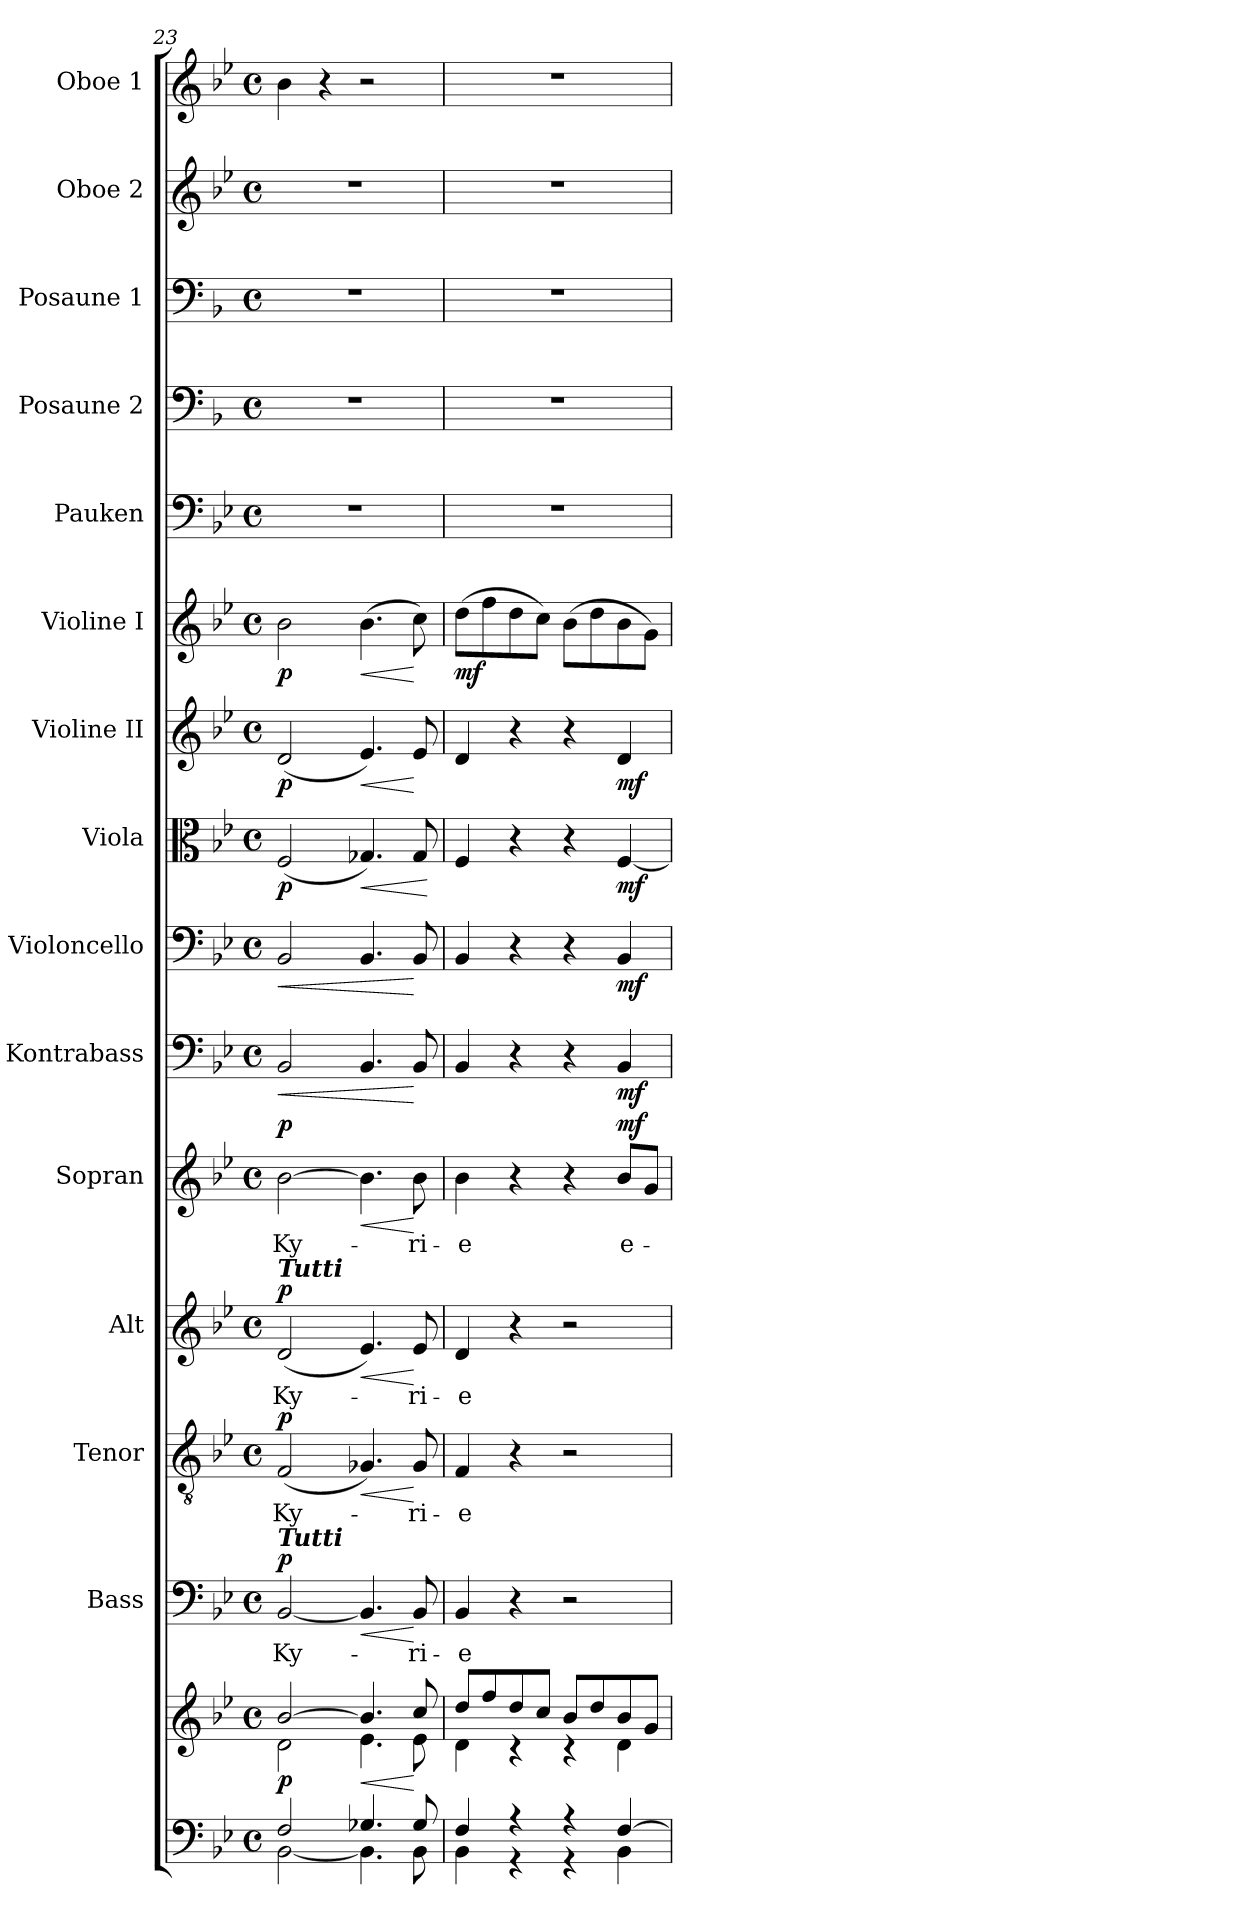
**kern	**kern	**dynam	**kern	**text	**dynam	**kern	**text	**dynam	**kern	**text	**dynam	**kern	**text	**dynam	**kern	**dynam	**kern	**dynam	**kern	**dynam	**kern	**dynam	**kern	**dynam	**kern	**kern	**kern	**kern	**kern
*part15	*part15	*part15	*part14	*part14	*part14	*part13	*part13	*part13	*part12	*part12	*part12	*part11	*part11	*part11	*part10	*part10	*part9	*part9	*part8	*part8	*part7	*part7	*part6	*part6	*part5	*part4	*part3	*part2	*part1
*staff16	*staff15	*staff15/16	*staff14	*staff14	*staff14	*staff13	*staff13	*staff13	*staff12	*staff12	*staff12	*staff11	*staff11	*staff11	*staff10	*staff10	*staff9	*staff9	*staff8	*staff8	*staff7	*staff7	*staff6	*staff6	*staff5	*staff4	*staff3	*staff2	*staff1
*	*	*	*I"Bass	*	*	*I"Tenor	*	*	*I"Alt	*	*	*I"Sopran	*	*	*I"Kontrabass	*	*I"Violoncello	*	*I"Viola	*	*I"Violine II	*	*I"Violine I	*	*I"Pauken	*I"Posaune 2	*I"Posaune 1	*I"Oboe 2	*I"Oboe 1
*	*	*	*I'B.	*	*	*I'T.	*	*	*I'A.	*	*	*I'S.	*	*	*I'Kb.	*	*I'Vc.	*	*I'Vla.	*	*I'Vl. II	*	*I'Vl. I	*	*I'Pk.	*I'Pos. 2	*I'Pos. 1	*I'Ob. 2	*I'Ob. 1
*clefF4	*clefG2	*	*clefF4	*	*	*clefGv2	*	*	*clefG2	*	*	*clefG2	*	*	*clefF4	*	*clefF4	*	*clefC3	*	*clefG2	*	*clefG2	*	*clefF4	*clefF4	*clefF4	*clefG2	*clefG2
*	*	*	*	*	*	*	*	*	*	*	*	*	*	*	*ITrd7c12	*	*	*	*	*	*	*	*	*	*	*ITrd4c7	*ITrd4c7	*	*
*k[b-e-]	*k[b-e-]	*	*k[b-e-]	*	*	*k[b-e-]	*	*	*k[b-e-]	*	*	*k[b-e-]	*	*	*k[b-e-]	*	*k[b-e-]	*	*k[b-e-]	*	*k[b-e-]	*	*k[b-e-]	*	*k[b-e-]	*k[b-e-]	*k[b-e-]	*k[b-e-]	*k[b-e-]
*B-:	*B-:	*	*B-:	*	*	*B-:	*	*	*B-:	*	*	*B-:	*	*	*B-:	*	*B-:	*	*B-:	*	*B-:	*	*B-:	*	*B-:	*B-:	*B-:	*B-:	*B-:
*M4/4	*M4/4	*	*M4/4	*	*	*M4/4	*	*	*M4/4	*	*	*M4/4	*	*	*M4/4	*	*M4/4	*	*M4/4	*	*M4/4	*	*M4/4	*	*M4/4	*M4/4	*M4/4	*M4/4	*M4/4
*met(c)	*met(c)	*	*met(c)	*	*	*met(c)	*	*	*met(c)	*	*	*met(c)	*	*	*met(c)	*	*met(c)	*	*met(c)	*	*met(c)	*	*met(c)	*	*met(c)	*met(c)	*met(c)	*met(c)	*met(c)
=23	=23	=23	=23	=23	=23	=23	=23	=23	=23	=23	=23	=23	=23	=23	=23	=23	=23	=23	=23	=23	=23	=23	=23	=23	=23	=23	=23	=23	=23
*^	*^	*	*	*	*	*	*	*	*	*	*	*	*	*	*	*	*	*	*	*	*	*	*	*	*	*	*	*	*
!	!	!	!	!	!	!	!	!	!	!	!LO:TX:a:Bi:t=Tutti	!	!	!	!	!	!	!	!	!	!	!	!	!	!	!	!	!	!	!	!
!	!	!	!	!	!LO:TX:a:Bi:t=Tutti	!	!	!	!	!	!	!	!	!	!	!	!	!	!	!	!	!	!	!	!	!	!	!	!	!	!
!	!	!	!	!LO:DY:b	!	!LO:LY:b	!LO:DY:a	!	!LO:LY:b	!LO:DY:a	!	!LO:LY:b	!LO:DY:a	!	!LO:LY:b	!LO:DY:a	!	!LO:HP:b	!	!LO:HP:b	!	!LO:DY:b	!	!LO:DY:b	!	!LO:DY:b	!	!	!	!	!
2F/	[<2BB-\	[>2b-/	2d\	p	[2BB-/	Ky-	p	(<2F/	Ky-	p	(<2d/	Ky-	p	[2b-\	Ky-	p	2BBB-/	<	2BB-/	<	(<2F/	p	(<2d/	p	2b-\	p	1r	1r	1r	1r	4b-\
.	.	.	.	.	.	.	.	.	.	.	.	.	.	.	.	.	.	.	.	.	.	.	.	.	.	.	.	.	.	.	4r
!	!	!	!	!LO:HP:b	!	!	!LO:HP:b	!	!	!LO:HP:b	!	!	!LO:HP:b	!	!	!LO:HP:b	!	!	!	!	!	!LO:HP:b	!	!LO:HP:b	!	!LO:HP:b	!	!	!	!	!
4.G-X/	4.BB-\]	4.b-/]	4.e-\	<	4.BB-/]	.	<	4.G-X/)	.	<	4.e-/)	.	<	4.b-\]	.	<	4.BBB-/	.	4.BB-/	.	4.G-X/)	<	4.e-/)	<	(>4.b-\	<	.	.	.	.	2r
!	!	!	!	!	!	!LO:LY:b	!	!	!LO:LY:b	!	!	!LO:LY:b	!	!	!LO:LY:b	!	!	!	!	!	!	!	!	!	!	!	!	!	!	!	!
8G-/	8BB-\	8cc/	8e-\	[	8BB-/	-ri-	[	8G-/	-ri-	[	8e-/	-ri-	[	8b-\	-ri-	[	8BBB-/	[	8BB-/	[	8G-/	.	8e-/	[	8cc\)	[	.	.	.	.	.
*v	*v	*	*	*	*	*	*	*	*	*	*	*	*	*	*	*	*	*	*	*	*	*	*	*	*	*	*	*	*	*	*
*	*v	*v	*	*	*	*	*	*	*	*	*	*	*	*	*	*	*	*	*	*	*	*	*	*	*	*	*	*	*	*
.	.	.	.	.	.	.	.	.	.	.	.	.	.	.	.	.	.	.	.	[	.	.	.	.	.	.	.	.	.
=24	=24	=24	=24	=24	=24	=24	=24	=24	=24	=24	=24	=24	=24	=24	=24	=24	=24	=24	=24	=24	=24	=24	=24	=24	=24	=24	=24	=24	=24
*^	*^	*	*	*	*	*	*	*	*	*	*	*	*	*	*	*	*	*	*	*	*	*	*	*	*	*	*	*	*
!	!	!	!	!	!	!LO:LY:b	!	!	!LO:LY:b	!	!	!LO:LY:b	!	!	!LO:LY:b	!	!	!	!	!	!	!	!	!	!	!LO:DY:b	!	!	!	!	!
4F/	4BB-\	8dd/L	4d\	.	4BB-/	-e	.	4F/	-e	.	4d/	-e	.	4b-\	-e	.	4BBB-/	.	4BB-/	.	4F/	.	4d/	.	(>8dd\L	mf	1r	1r	1r	1r	1r
.	.	8ff/	.	.	.	.	.	.	.	.	.	.	.	.	.	.	.	.	.	.	.	.	.	.	8ff\	.	.	.	.	.	.
4r	4r	8dd/	4rc	.	4r	.	.	4r	.	.	4r	.	.	4r	.	.	4r	.	4r	.	4r	.	4r	.	8dd\	.	.	.	.	.	.
.	.	8cc/J	.	.	.	.	.	.	.	.	.	.	.	.	.	.	.	.	.	.	.	.	.	.	8cc\J)	.	.	.	.	.	.
4r	4r	8b-/L	4rc	.	2r	.	.	2r	.	.	2r	.	.	4r	.	.	4r	.	4r	.	4r	.	4r	.	(>8b-\L	.	.	.	.	.	.
.	.	8dd/	.	.	.	.	.	.	.	.	.	.	.	.	.	.	.	.	.	.	.	.	.	.	8dd\	.	.	.	.	.	.
!	!	!	!	!	!	!	!	!	!	!	!	!	!	!	!LO:LY:b	!LO:DY:a	!	!LO:DY:b	!	!LO:DY:b	!	!LO:DY:b	!	!LO:DY:b	!	!	!	!	!	!	!
[>4F/	4BB-\	8b-/	4d\	.	.	.	.	.	.	.	.	.	.	8b-/L	e-	mf	4BBB-/	mf	4BB-/	mf	[4F/	mf	4d/	mf	8b-\	.	.	.	.	.	.
.	.	8g/J	.	.	.	.	.	.	.	.	.	.	.	8g/J	.	.	.	.	.	.	.	.	.	.	8g\J)	.	.	.	.	.	.
*v	*v	*	*	*	*	*	*	*	*	*	*	*	*	*	*	*	*	*	*	*	*	*	*	*	*	*	*	*	*	*	*
*	*v	*v	*	*	*	*	*	*	*	*	*	*	*	*	*	*	*	*	*	*	*	*	*	*	*	*	*	*	*	*
=	=	=	=	=	=	=	=	=	=	=	=	=	=	=	=	=	=	=	=	=	=	=	=	=	=	=	=	=	=
*-	*-	*-	*-	*-	*-	*-	*-	*-	*-	*-	*-	*-	*-	*-	*-	*-	*-	*-	*-	*-	*-	*-	*-	*-	*-	*-	*-	*-	*-
